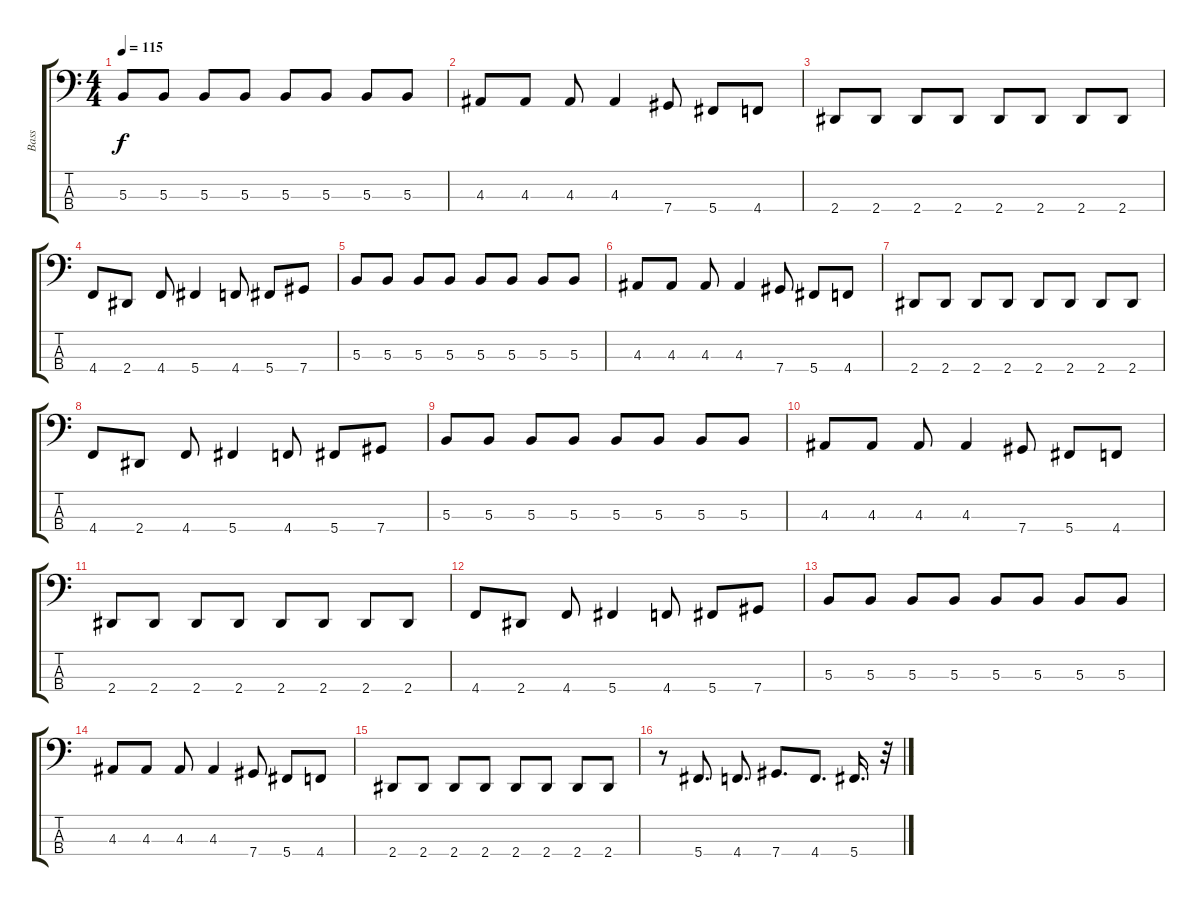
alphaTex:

\track ("Bass" "Bass") {instrument electricbasspick}
\staff {score tabs}
\tuning (E2 B1 Gb1 Db1) {hide}
\ts (4 4)
\tempo 115
\clef f4
\ks c
5.3.8{dy f} 5.3.8 5.3.8 5.3.8 5.3.8 5.3.8 5.3.8 5.3.8 |
4.3.8 4.3.8 4.3.8 4.3.4 7.4.8 5.4.8 4.4.8 |
2.4.8 2.4.8 2.4.8 2.4.8 2.4.8 2.4.8 2.4.8 2.4.8 |
4.4.8 2.4.8 4.4.8 5.4.4 4.4.8 5.4.8 7.4.8 |
5.3.8 5.3.8 5.3.8 5.3.8 5.3.8 5.3.8 5.3.8 5.3.8 |
4.3.8 4.3.8 4.3.8 4.3.4 7.4.8 5.4.8 4.4.8 |
2.4.8 2.4.8 2.4.8 2.4.8 2.4.8 2.4.8 2.4.8 2.4.8 |
4.4.8 2.4.8 4.4.8 5.4.4 4.4.8 5.4.8 7.4.8 |
5.3.8 5.3.8 5.3.8 5.3.8 5.3.8 5.3.8 5.3.8 5.3.8 |
4.3.8 4.3.8 4.3.8 4.3.4 7.4.8 5.4.8 4.4.8 |
2.4.8 2.4.8 2.4.8 2.4.8 2.4.8 2.4.8 2.4.8 2.4.8 |
4.4.8 2.4.8 4.4.8 5.4.4 4.4.8 5.4.8 7.4.8 |
5.3.8 5.3.8 5.3.8 5.3.8 5.3.8 5.3.8 5.3.8 5.3.8 |
4.3.8 4.3.8 4.3.8 4.3.4 7.4.8 5.4.8 4.4.8 |
2.4.8 2.4.8 2.4.8 2.4.8 2.4.8 2.4.8 2.4.8 2.4.8 |
r.8 5.4.8{d} 4.4.8{d} 7.4.8{d} 4.4.8{d} 5.4.16{d} r.32{tu (3 2)}
